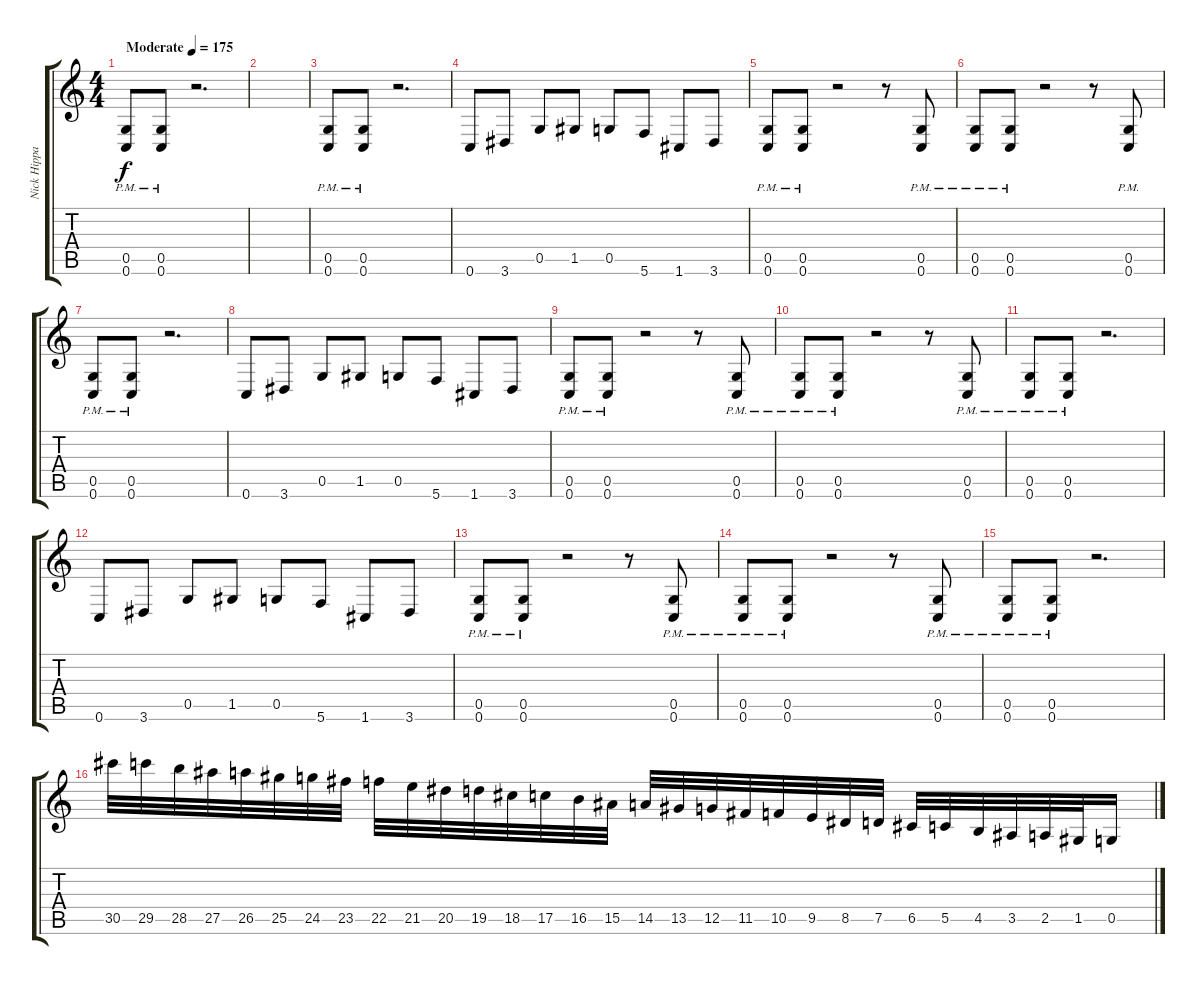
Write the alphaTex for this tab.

\track ("Nick Hippa" "Nick Hippa") {instrument distortionguitar}
\staff {score tabs}
\tuning (D4 A3 F3 C3 G2 C2) {hide}
\ts (4 4)
\tempo (175 "Moderate")
\clef g2
\ks c
(0.5{pm} 0.6{pm}).8{dy f instrument distortionguitar} (0.5{pm} 0.6{pm}).8 r.2{d} |
|
(0.5{pm} 0.6{pm}).8 (0.5{pm} 0.6{pm}).8 r.2{d} |
0.6.8 3.6.8 0.5.8 1.5.8 0.5.8 5.6.8 1.6.8 3.6.8 |
(0.5{pm} 0.6{pm}).8 (0.5{pm} 0.6{pm}).8 r.2 r.8 (0.5{pm} 0.6{pm}).8 |
(0.5{pm} 0.6{pm}).8 (0.5{pm} 0.6{pm}).8 r.2 r.8 (0.5{pm} 0.6{pm}).8 |
(0.5{pm} 0.6{pm}).8 (0.5{pm} 0.6{pm}).8 r.2{d} |
0.6.8 3.6.8 0.5.8 1.5.8 0.5.8 5.6.8 1.6.8 3.6.8 |
(0.5{pm} 0.6{pm}).8 (0.5{pm} 0.6{pm}).8 r.2 r.8 (0.5{pm} 0.6{pm}).8 |
(0.5{pm} 0.6{pm}).8 (0.5{pm} 0.6{pm}).8 r.2 r.8 (0.5{pm} 0.6{pm}).8 |
(0.5{pm} 0.6{pm}).8 (0.5{pm} 0.6{pm}).8 r.2{d} |
0.6.8 3.6.8 0.5.8 1.5.8 0.5.8 5.6.8 1.6.8 3.6.8 |
(0.5{pm} 0.6{pm}).8 (0.5{pm} 0.6{pm}).8 r.2 r.8 (0.5{pm} 0.6{pm}).8 |
(0.5{pm} 0.6{pm}).8 (0.5{pm} 0.6{pm}).8 r.2 r.8 (0.5{pm} 0.6{pm}).8 |
(0.5{pm} 0.6{pm}).8 (0.5{pm} 0.6{pm}).8 r.2{d} |
30.5.32{instrument guitarfretnoise} 29.5.32 28.5.32 27.5.32 26.5.32 25.5.32 24.5.32 23.5.32 22.5.32 21.5.32 20.5.32 19.5.32 18.5.32 17.5.32 16.5.32 15.5.32 14.5.32 13.5.32 12.5.32 11.5.32 10.5.32 9.5.32 8.5.32 7.5.32 6.5.32 5.5.32 4.5.32 3.5.32 2.5.32 1.5.32 0.5.16
